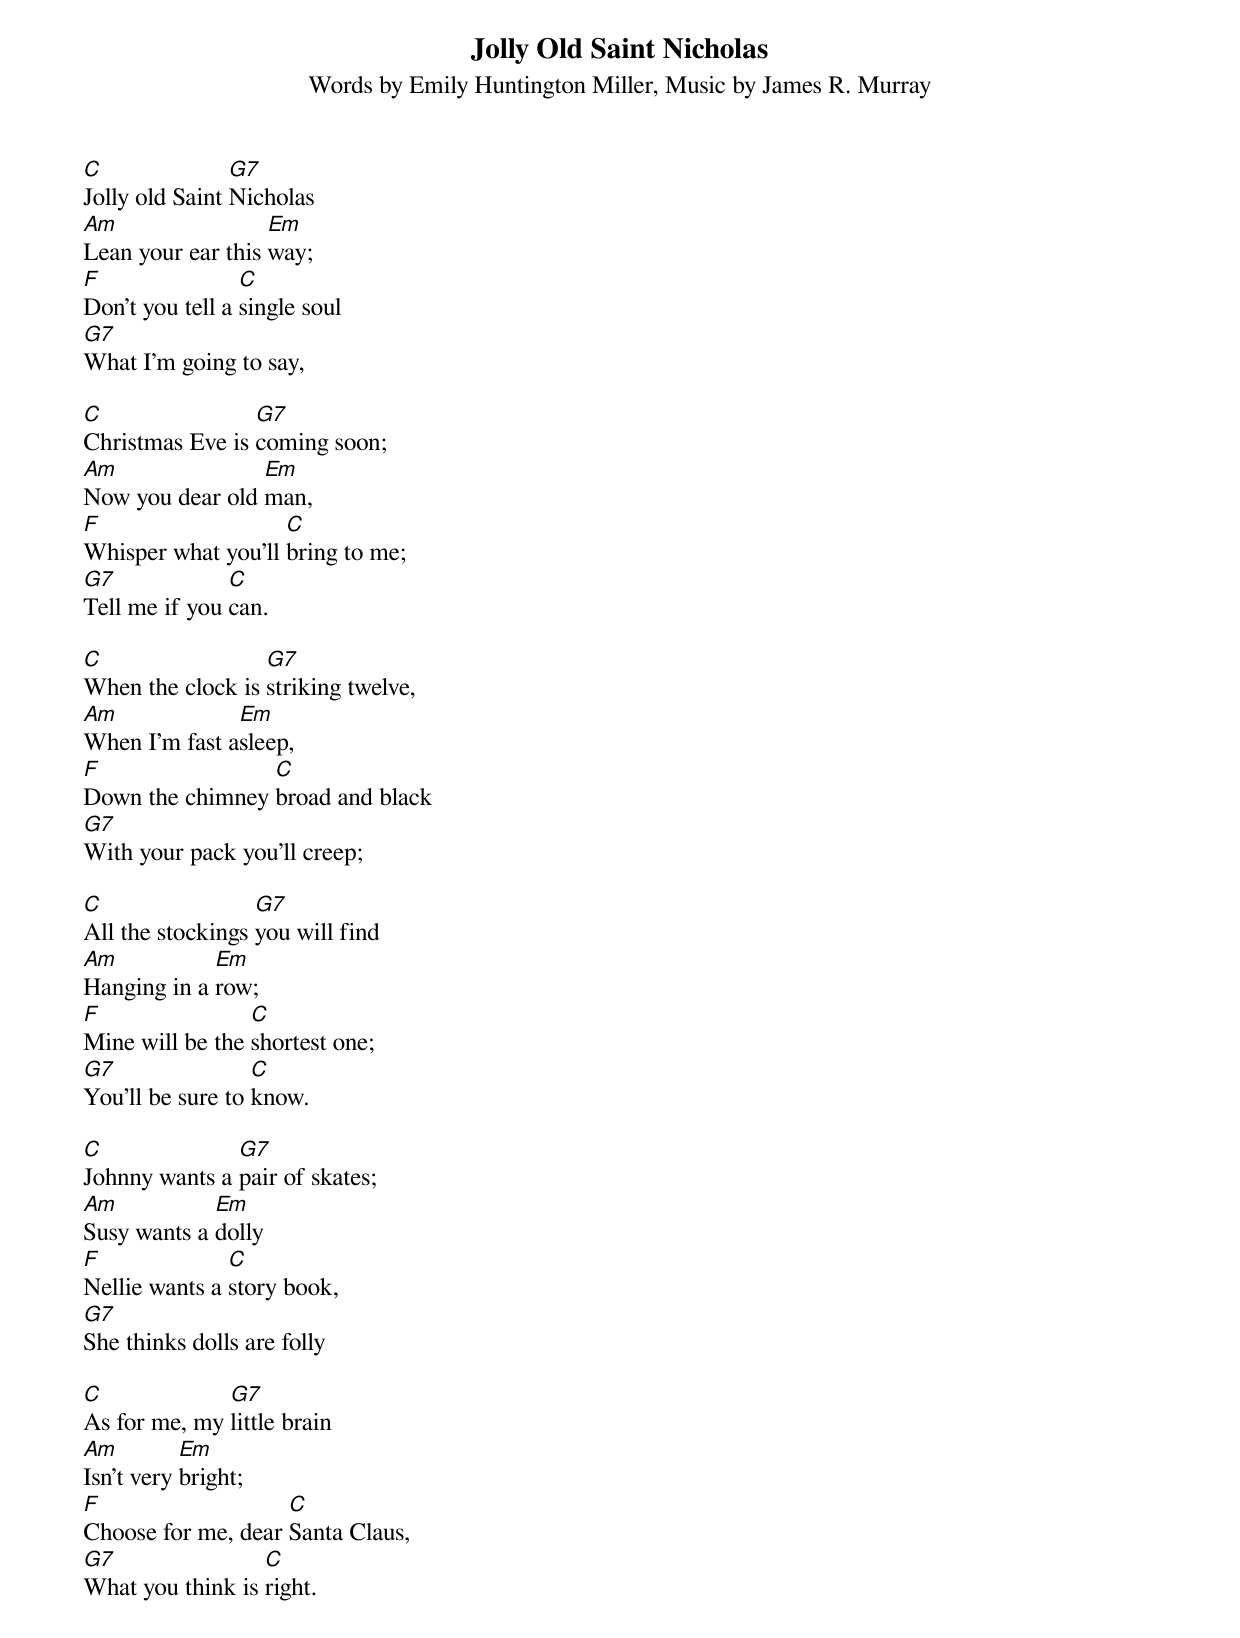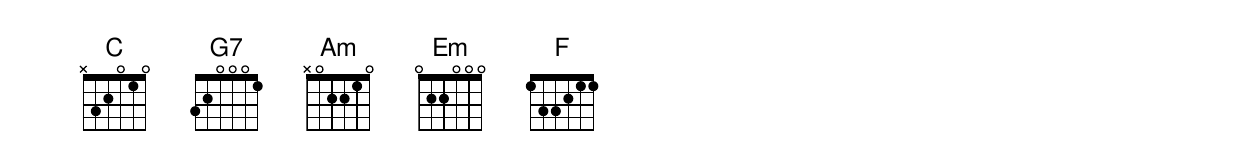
{define: Em base-fret 1 frets 0 2 2 0 0 0}
{define: F base-fret 1 frets 1 3 3 2 1 1}
{define: G7 base-fret 1 frets 3 2 0 0 0 1}
{define: C base-fret 1 frets x 3 2 0 1 0}
{define: Am base-fret 1 frets x 0 2 2 1 0}
{title: Jolly Old Saint Nicholas}
{subtitle: Words by Emily Huntington Miller, Music by James R. Murray}

{start_of_verse}
[C]Jolly old Saint [G7]Nicholas
[Am]Lean your ear this [Em]way;
[F]Don't you tell a [C]single soul
[G7]What I'm going to say,
{end_of_verse}

{start_of_verse}
[C]Christmas Eve is [G7]coming soon;
[Am]Now you dear old [Em]man,
[F]Whisper what you'll [C]bring to me;
[G7]Tell me if you [C]can.
{end_of_verse}

{start_of_verse}
[C]When the clock is [G7]striking twelve,
[Am]When I'm fast a[Em]sleep,
[F]Down the chimney [C]broad and black
[G7]With your pack you'll creep;
{end_of_verse}

{start_of_verse}
[C]All the stockings [G7]you will find
[Am]Hanging in a [Em]row;
[F]Mine will be the [C]shortest one;
[G7]You'll be sure to [C]know.
{end_of_verse}

{start_of_verse}
[C]Johnny wants a [G7]pair of skates;
[Am]Susy wants a [Em]dolly
[F]Nellie wants a [C]story book,
[G7]She thinks dolls are folly
{end_of_verse}

{start_of_verse}
[C]As for me, my [G7]little brain
[Am]Isn't very [Em]bright;
[F]Choose for me, dear [C]Santa Claus,
[G7]What you think is [C]right.
{end_of_verse}
